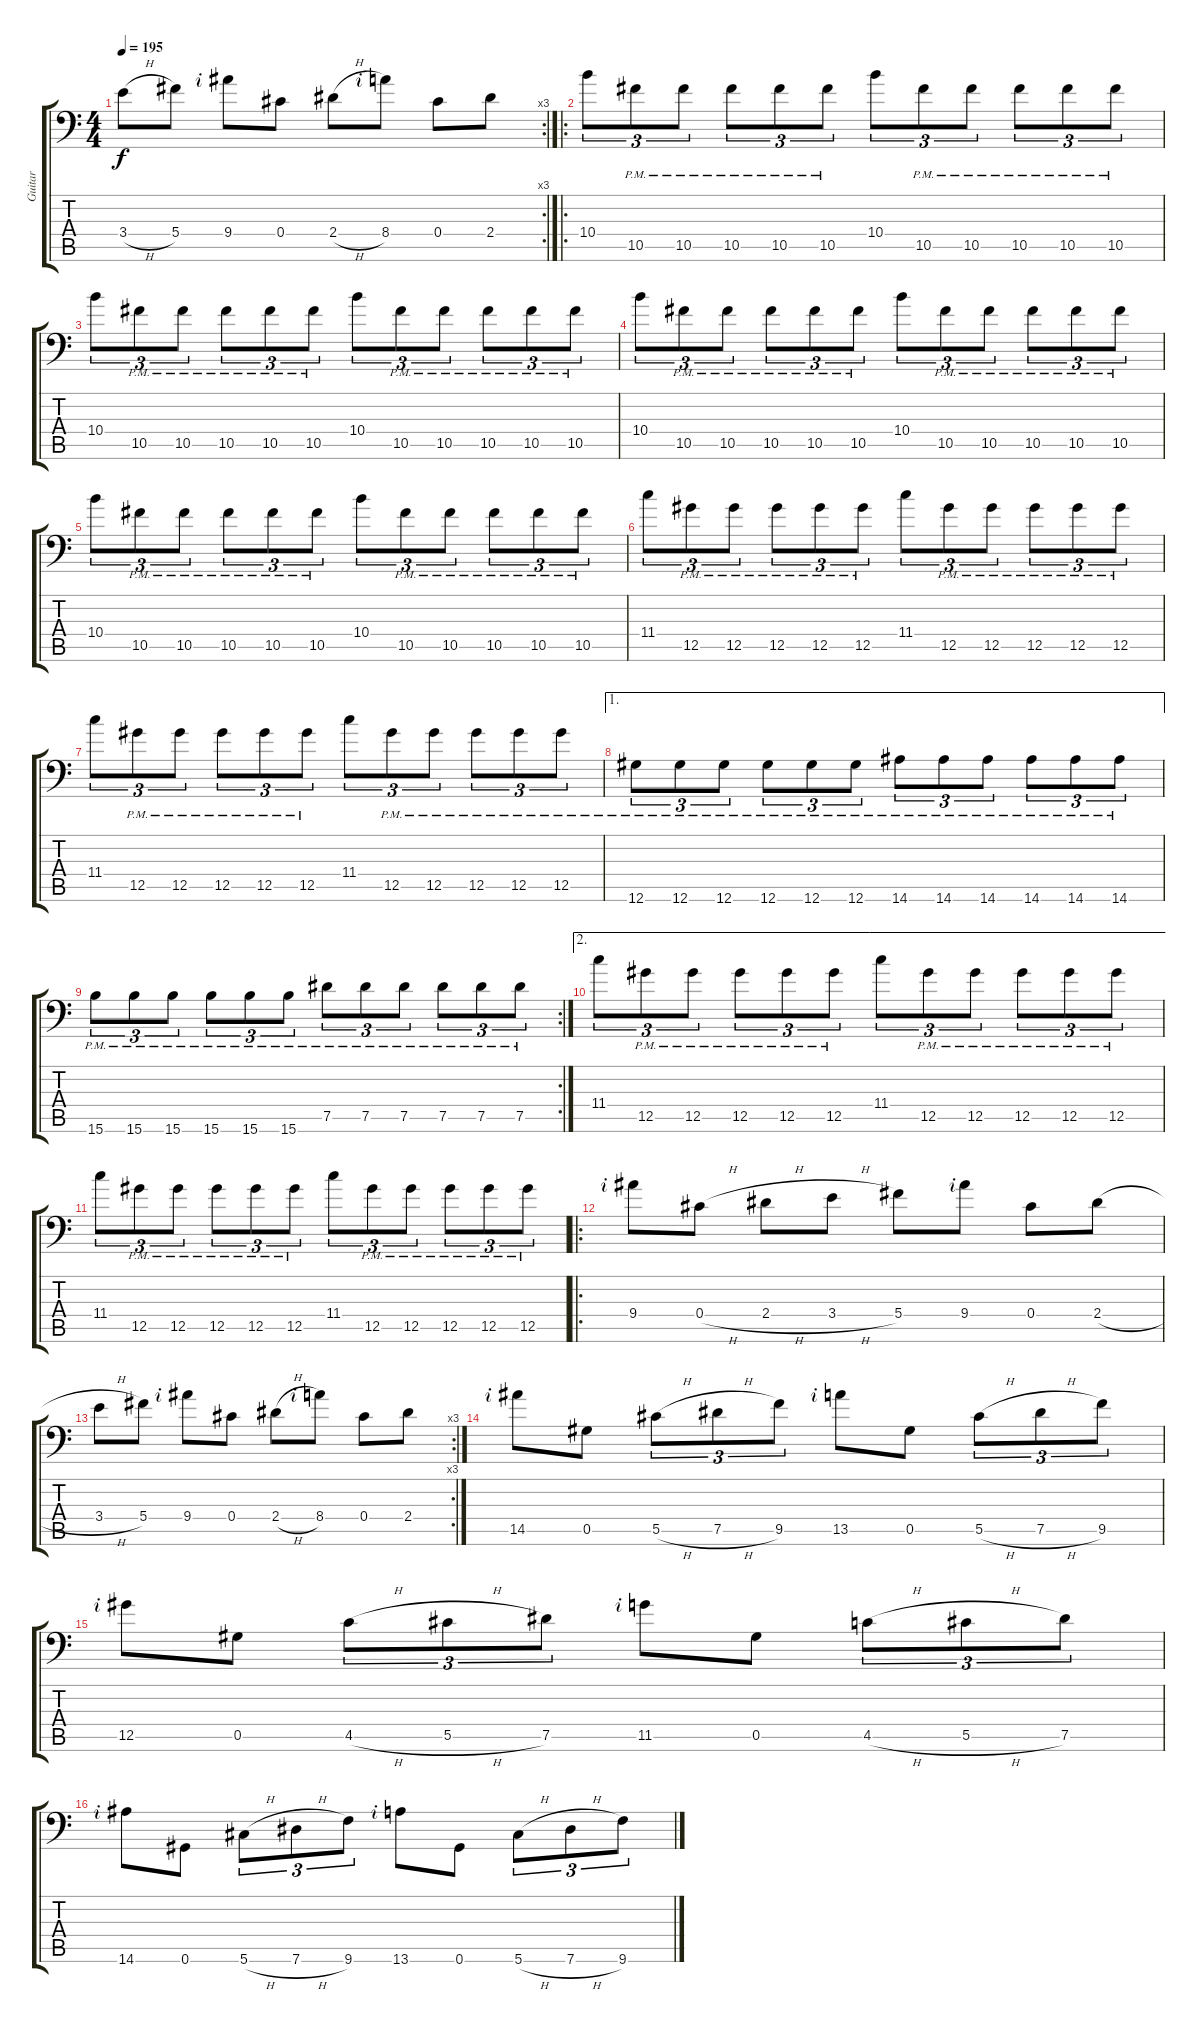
\track ("Guitar" "Guitar") {instrument distortionguitar}
\staff {score tabs}
\tuning (Eb4 Bb3 Gb3 Db3 Ab2 Ab1) {hide}
\rc 3
\ts (4 4)
\tempo 195
\clef f4
\ks c
3.4{h}.8{dy f} 5.4.8 9.4{rf 2}.8 0.4.8 2.4{h}.8 8.4{rf 2}.8 0.4.8 2.4.8 |
\ro
10.4.8{tu (3 2)} 10.5{pm}.8{tu (3 2)} 10.5{pm}.8{tu (3 2)} 10.5{pm}.8{tu (3 2)} 10.5{pm}.8{tu (3 2)} 10.5{pm}.8{tu (3 2)} 10.4.8{tu (3 2)} 10.5{pm}.8{tu (3 2)} 10.5{pm}.8{tu (3 2)} 10.5{pm}.8{tu (3 2)} 10.5{pm}.8{tu (3 2)} 10.5{pm}.8{tu (3 2)} |
10.4.8{tu (3 2)} 10.5{pm}.8{tu (3 2)} 10.5{pm}.8{tu (3 2)} 10.5{pm}.8{tu (3 2)} 10.5{pm}.8{tu (3 2)} 10.5{pm}.8{tu (3 2)} 10.4.8{tu (3 2)} 10.5{pm}.8{tu (3 2)} 10.5{pm}.8{tu (3 2)} 10.5{pm}.8{tu (3 2)} 10.5{pm}.8{tu (3 2)} 10.5{pm}.8{tu (3 2)} |
10.4.8{tu (3 2)} 10.5{pm}.8{tu (3 2)} 10.5{pm}.8{tu (3 2)} 10.5{pm}.8{tu (3 2)} 10.5{pm}.8{tu (3 2)} 10.5{pm}.8{tu (3 2)} 10.4.8{tu (3 2)} 10.5{pm}.8{tu (3 2)} 10.5{pm}.8{tu (3 2)} 10.5{pm}.8{tu (3 2)} 10.5{pm}.8{tu (3 2)} 10.5{pm}.8{tu (3 2)} |
10.4.8{tu (3 2)} 10.5{pm}.8{tu (3 2)} 10.5{pm}.8{tu (3 2)} 10.5{pm}.8{tu (3 2)} 10.5{pm}.8{tu (3 2)} 10.5{pm}.8{tu (3 2)} 10.4.8{tu (3 2)} 10.5{pm}.8{tu (3 2)} 10.5{pm}.8{tu (3 2)} 10.5{pm}.8{tu (3 2)} 10.5{pm}.8{tu (3 2)} 10.5{pm}.8{tu (3 2)} |
11.4.8{tu (3 2)} 12.5{pm}.8{tu (3 2)} 12.5{pm}.8{tu (3 2)} 12.5{pm}.8{tu (3 2)} 12.5{pm}.8{tu (3 2)} 12.5{pm}.8{tu (3 2)} 11.4.8{tu (3 2)} 12.5{pm}.8{tu (3 2)} 12.5{pm}.8{tu (3 2)} 12.5{pm}.8{tu (3 2)} 12.5{pm}.8{tu (3 2)} 12.5{pm}.8{tu (3 2)} |
11.4.8{tu (3 2)} 12.5{pm}.8{tu (3 2)} 12.5{pm}.8{tu (3 2)} 12.5{pm}.8{tu (3 2)} 12.5{pm}.8{tu (3 2)} 12.5{pm}.8{tu (3 2)} 11.4.8{tu (3 2)} 12.5{pm}.8{tu (3 2)} 12.5{pm}.8{tu (3 2)} 12.5{pm}.8{tu (3 2)} 12.5{pm}.8{tu (3 2)} 12.5{pm}.8{tu (3 2)} |
\ae 1
12.6{pm}.8{tu (3 2)} 12.6{pm}.8{tu (3 2)} 12.6{pm}.8{tu (3 2)} 12.6{pm}.8{tu (3 2)} 12.6{pm}.8{tu (3 2)} 12.6{pm}.8{tu (3 2)} 14.6{pm}.8{tu (3 2)} 14.6{pm}.8{tu (3 2)} 14.6{pm}.8{tu (3 2)} 14.6{pm}.8{tu (3 2)} 14.6{pm}.8{tu (3 2)} 14.6{pm}.8{tu (3 2)} |
\rc 2
15.6{pm}.8{tu (3 2)} 15.6{pm}.8{tu (3 2)} 15.6{pm}.8{tu (3 2)} 15.6{pm}.8{tu (3 2)} 15.6{pm}.8{tu (3 2)} 15.6{pm}.8{tu (3 2)} 7.5{pm}.8{tu (3 2)} 7.5{pm}.8{tu (3 2)} 7.5{pm}.8{tu (3 2)} 7.5{pm}.8{tu (3 2)} 7.5{pm}.8{tu (3 2)} 7.5{pm}.8{tu (3 2)} |
\ae 2
11.4.8{tu (3 2)} 12.5{pm}.8{tu (3 2)} 12.5{pm}.8{tu (3 2)} 12.5{pm}.8{tu (3 2)} 12.5{pm}.8{tu (3 2)} 12.5{pm}.8{tu (3 2)} 11.4.8{tu (3 2)} 12.5{pm}.8{tu (3 2)} 12.5{pm}.8{tu (3 2)} 12.5{pm}.8{tu (3 2)} 12.5{pm}.8{tu (3 2)} 12.5{pm}.8{tu (3 2)} |
11.4.8{tu (3 2)} 12.5{pm}.8{tu (3 2)} 12.5{pm}.8{tu (3 2)} 12.5{pm}.8{tu (3 2)} 12.5{pm}.8{tu (3 2)} 12.5{pm}.8{tu (3 2)} 11.4.8{tu (3 2)} 12.5{pm}.8{tu (3 2)} 12.5{pm}.8{tu (3 2)} 12.5{pm}.8{tu (3 2)} 12.5{pm}.8{tu (3 2)} 12.5{pm}.8{tu (3 2)} |
\ro
9.4{rf 2}.8 0.4{h}.8 2.4{h}.8 3.4{h}.8 5.4.8 9.4{rf 2}.8 0.4.8 2.4{h}.8 |
\rc 3
3.4{h}.8 5.4.8 9.4{rf 2}.8 0.4.8 2.4{h}.8 8.4{rf 2}.8 0.4.8 2.4.8 |
14.5{rf 2}.8 0.5.8 5.5{h}.8{tu (3 2)} 7.5{h}.8{tu (3 2)} 9.5.8{tu (3 2)} 13.5{rf 2}.8 0.5.8 5.5{h}.8{tu (3 2)} 7.5{h}.8{tu (3 2)} 9.5.8{tu (3 2)} |
12.5{rf 2}.8 0.5.8 4.5{h}.8{tu (3 2)} 5.5{h}.8{tu (3 2)} 7.5.8{tu (3 2)} 11.5{rf 2}.8 0.5.8 4.5{h}.8{tu (3 2)} 5.5{h}.8{tu (3 2)} 7.5.8{tu (3 2)} |
14.6{rf 2}.8 0.6.8 5.6{h}.8{tu (3 2)} 7.6{h}.8{tu (3 2)} 9.6.8{tu (3 2)} 13.6{rf 2}.8 0.6.8 5.6{h}.8{tu (3 2)} 7.6{h}.8{tu (3 2)} 9.6.8{tu (3 2)}
